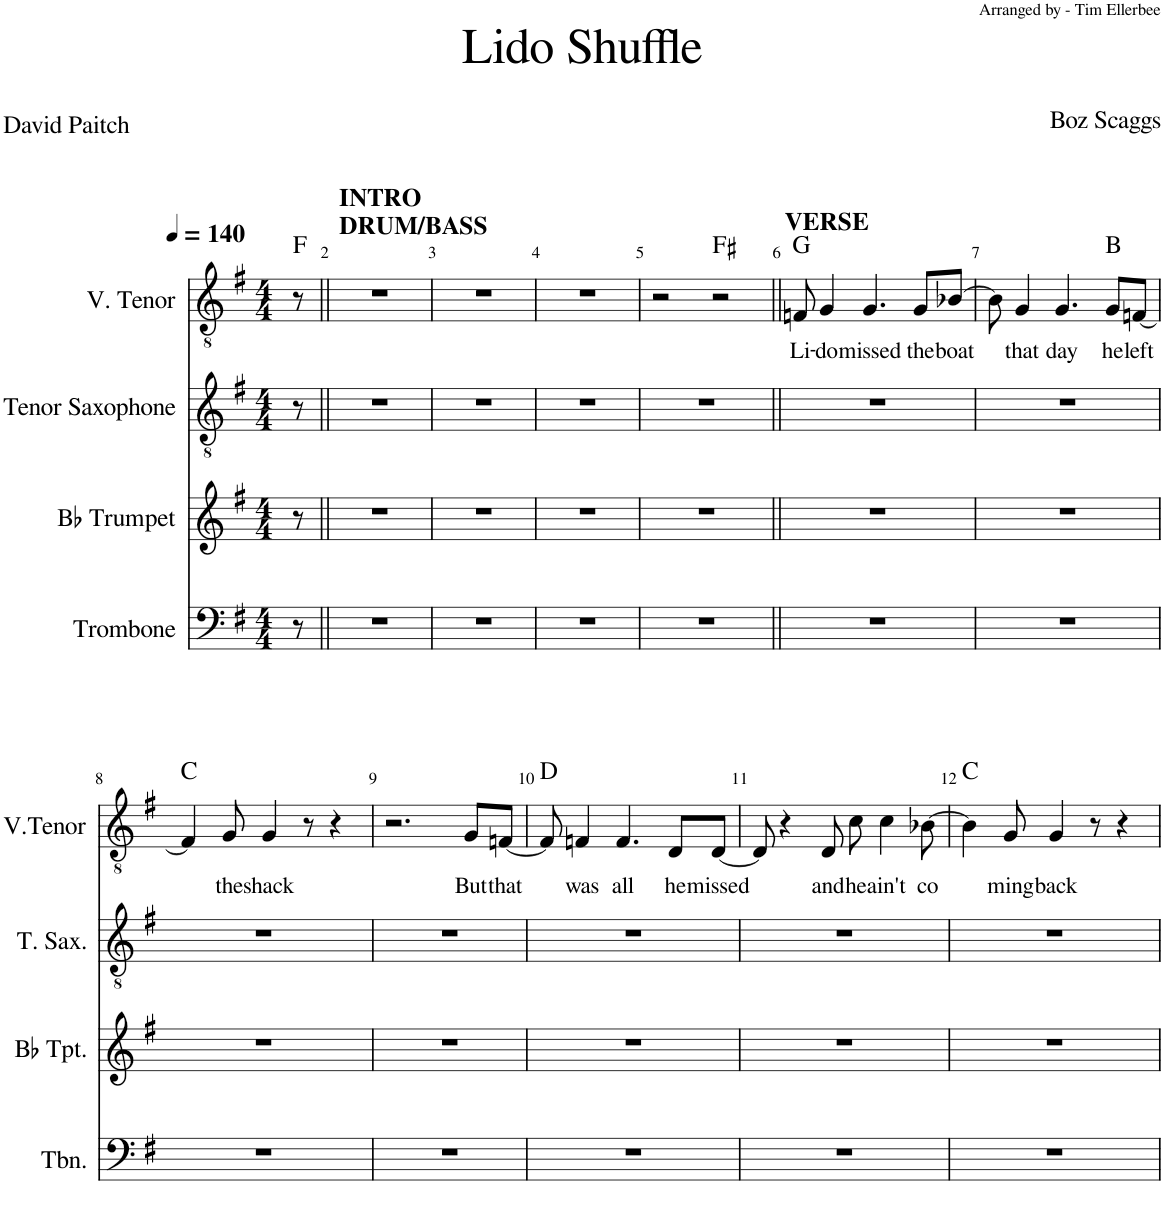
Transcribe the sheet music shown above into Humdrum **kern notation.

**kern	**kern	**kern	**kern	**text	**harte
*part4	*part3	*part2	*part1	*part1	*part1
*staff4	*staff3	*staff2	*staff1	*staff1	*
*I"Trombone	*I"Bb Trumpet	*I"Tenor Saxophone	*I"V. Tenor	*	*
*I'Tbn.	*I'Bb Tpt.	*I'T. Sax.	*I'V.Tenor	*	*
*clefF4	*clefG2	*clefGv2	*clefGv2	*	*
*	*ITrd1c2	*ITrd8c14	*	*	*
*k[f#]	*k[f#]	*k[f#]	*k[f#]	*	*
*M4/4	*M4/4	*M4/4	*M4/4	*	*
*MM140	*MM140	*MM140	*MM140	*	*
=1	=1	=1	=1	=1	=1
8r	8r	8r	8r	.	F:maj
=2||	=2||	=2||	=2||	=2||	=2||
!	!	!	!LO:TX:a:B:t=INTRO	!	!
!	!	!	!LO:TX:a:t=DRUM/BASS	!	!
1r	1r	1r	1r	.	.
=3	=3	=3	=3	=3	=3
1r	1r	1r	1r	.	.
=4	=4	=4	=4	=4	=4
1r	1r	1r	1r	.	.
=5	=5	=5	=5	=5	=5
1r	1r	1r	2r	.	.
.	.	.	2r	.	F#:maj
=6||	=6||	=6||	=6||	=6||	=6||
!	!	!	!LO:TX:a:B:t=VERSE	!	!
!	!	!	!	!LO:LY:b	!
1r	1r	1r	8Fn/	Li-	G:maj
!	!	!	!	!LO:LY:b	!
.	.	.	4G/	-do	.
!	!	!	!	!LO:LY:b	!
.	.	.	4.G/	missed	.
!	!	!	!	!LO:LY:b	!
.	.	.	8G/L	the	.
!	!	!	!	!LO:LY:b	!
.	.	.	[8B-X/J	boat	.
=7	=7	=7	=7	=7	=7
1r	1r	1r	8B-\]	.	.
!	!	!	!	!LO:LY:b	!
.	.	.	4G/	that	.
!	!	!	!	!LO:LY:b	!
.	.	.	4.G/	day	.
!	!	!	!	!LO:LY:b	!
.	.	.	8G/L	he	B:maj
!	!	!	!	!LO:LY:b	!
.	.	.	[8Fn/J	left	.
!!LO:LB:g=z
=8	=8	=8	=8	=8	=8
1r	1r	1r	4F/]	.	C:maj
!	!	!	!	!LO:LY:b	!
.	.	.	8G/	the	.
!	!	!	!	!LO:LY:b	!
.	.	.	4G/	shack	.
.	.	.	8r	.	.
.	.	.	4r	.	.
=9	=9	=9	=9	=9	=9
1r	1r	1r	2.r	.	.
!	!	!	!	!LO:LY:b	!
.	.	.	8G/L	But	.
!	!	!	!	!LO:LY:b	!
.	.	.	[8Fn/J	that	.
=10	=10	=10	=10	=10	=10
1r	1r	1r	8F/]	.	D:maj
!	!	!	!	!LO:LY:b	!
.	.	.	4Fn/	was	.
!	!	!	!	!LO:LY:b	!
.	.	.	4.F/	all	.
!	!	!	!	!LO:LY:b	!
.	.	.	8D/L	he	.
!	!	!	!	!LO:LY:b	!
.	.	.	[8D/J	missed	.
=11	=11	=11	=11	=11	=11
1r	1r	1r	8D/]	.	.
.	.	.	4r	.	.
!	!	!	!	!LO:LY:b	!
.	.	.	8D/	and	.
!	!	!	!	!LO:LY:b	!
.	.	.	8c\	he	.
!	!	!	!	!LO:LY:b	!
.	.	.	4c\	ain't	.
!	!	!	!	!LO:LY:b	!
.	.	.	[8B-X\	co	.
=12	=12	=12	=12	=12	=12
1r	1r	1r	4B-\]	.	C:maj
!	!	!	!	!LO:LY:b	!
.	.	.	8G/	ming	.
!	!	!	!	!LO:LY:b	!
.	.	.	4G/	back	.
.	.	.	8r	.	.
.	.	.	4r	.	.
=	=	=	=	=	=
*-	*-	*-	*-	*-	*-
